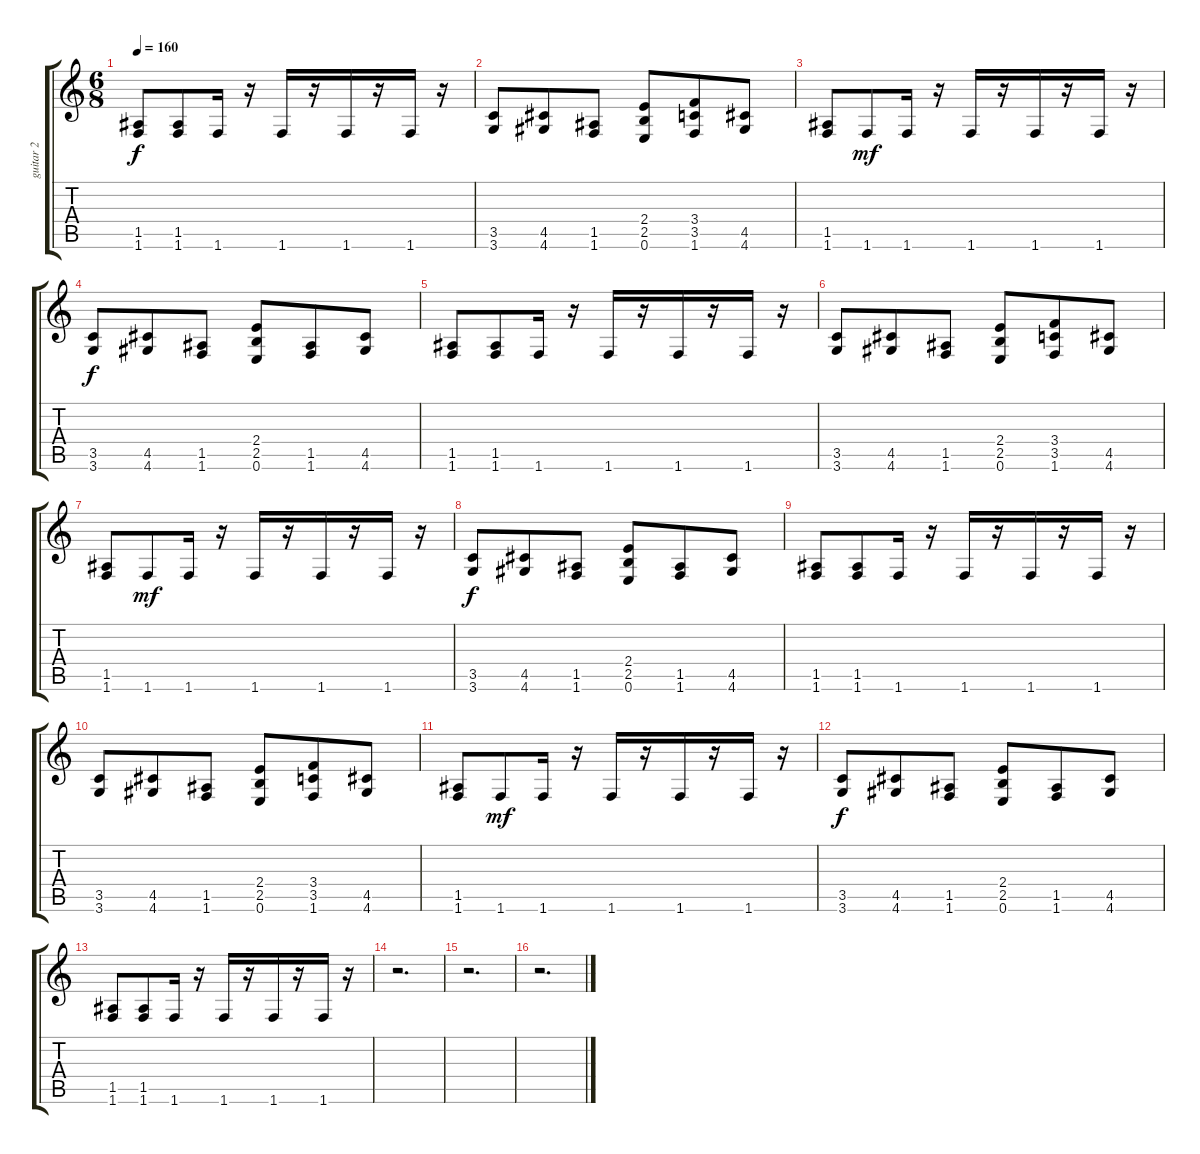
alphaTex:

\track ("guitar 2" "guitar 2") {instrument distortionguitar}
\staff {score tabs}
\tuning (E4 B3 G3 D3 A2 E2) {hide}
\ts (6 8)
\tempo 160
\clef g2
\ks c
(1.5 1.6).8{dy f} (1.5 1.6).8 1.6.16 r.16 1.6.16 r.16 1.6.16 r.16 1.6.16 r.16 |
(3.5 3.6).8 (4.5 4.6).8 (1.5 1.6).8 (2.4 2.5 0.6).8 (3.4 3.5 1.6).8 (4.5 4.6).8 |
(1.5 1.6).8 1.6.8{dy mf} 1.6.16 r.16 1.6.16 r.16 1.6.16 r.16 1.6.16 r.16 |
(3.5 3.6).8{dy f} (4.5 4.6).8 (1.5 1.6).8 (2.4 2.5 0.6).8 (1.5 1.6).8 (4.5 4.6).8 |
(1.5 1.6).8 (1.5 1.6).8 1.6.16 r.16 1.6.16 r.16 1.6.16 r.16 1.6.16 r.16 |
(3.5 3.6).8 (4.5 4.6).8 (1.5 1.6).8 (2.4 2.5 0.6).8 (3.4 3.5 1.6).8 (4.5 4.6).8 |
(1.5 1.6).8 1.6.8{dy mf} 1.6.16 r.16 1.6.16 r.16 1.6.16 r.16 1.6.16 r.16 |
(3.5 3.6).8{dy f} (4.5 4.6).8 (1.5 1.6).8 (2.4 2.5 0.6).8 (1.5 1.6).8 (4.5 4.6).8 |
(1.5 1.6).8 (1.5 1.6).8 1.6.16 r.16 1.6.16 r.16 1.6.16 r.16 1.6.16 r.16 |
(3.5 3.6).8 (4.5 4.6).8 (1.5 1.6).8 (2.4 2.5 0.6).8 (3.4 3.5 1.6).8 (4.5 4.6).8 |
(1.5 1.6).8 1.6.8{dy mf} 1.6.16 r.16 1.6.16 r.16 1.6.16 r.16 1.6.16 r.16 |
(3.5 3.6).8{dy f} (4.5 4.6).8 (1.5 1.6).8 (2.4 2.5 0.6).8 (1.5 1.6).8 (4.5 4.6).8 |
(1.5 1.6).8 (1.5 1.6).8 1.6.16 r.16 1.6.16 r.16 1.6.16 r.16 1.6.16 r.16 |
r.2{d} |
r.2{d} |
r.2{d}
